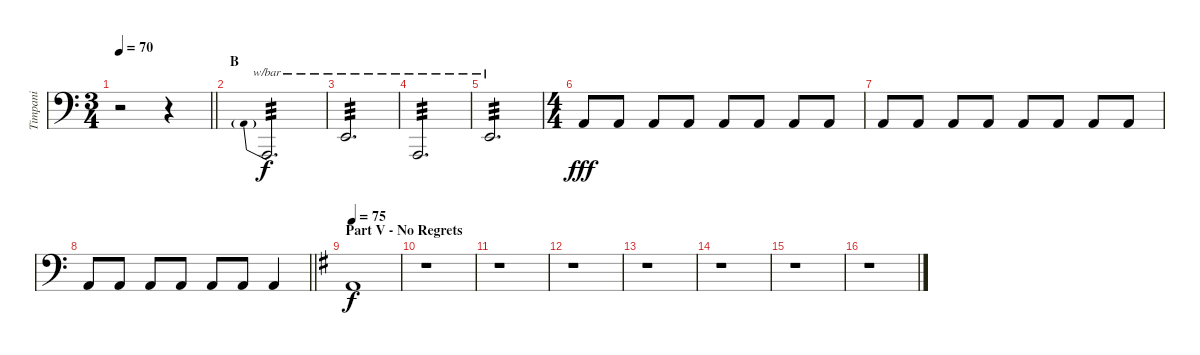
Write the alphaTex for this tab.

\track ("Timpani" "Timpani") {instrument timpani}
\staff {score}
\tuning (E4 B3 G3 D3 A2 E2 A1) {hide}
\ts (3 4)
\tempo 70
\clef f4
\barLineRight lightlight
\ks aminor
r.2{dy f} r.4 |
\section ("" "B")
0.5.2{d tbe (predive default 0 -24 60 -24) tp 3} |
2.4.2{d tbe (hold default 0 -24 60 -24) tp 3} |
0.5.2{d tbe (hold default 0 -24 60 -24) tp 3} |
2.4.2{d tbe (hold default 0 -24 60 -24) tp 3} |
\ts (4 4)
0.5.8{dy fff} 0.5.8 0.5.8 0.5.8 0.5.8 0.5.8 0.5.8 0.5.8 |
0.5.8 0.5.8 0.5.8 0.5.8 0.5.8 0.5.8 0.5.8 0.5.8 |
\barLineRight lightlight
0.5.8 0.5.8 0.5.8 0.5.8 0.5.8 0.5.8 0.5.4 |
\section ("" "Part V - No Regrets")
\tempo 75
\ks eminor
0.5.1{dy f} |
r.1 |
r.1 |
r.1 |
r.1 |
r.1 |
r.1 |
r.1
